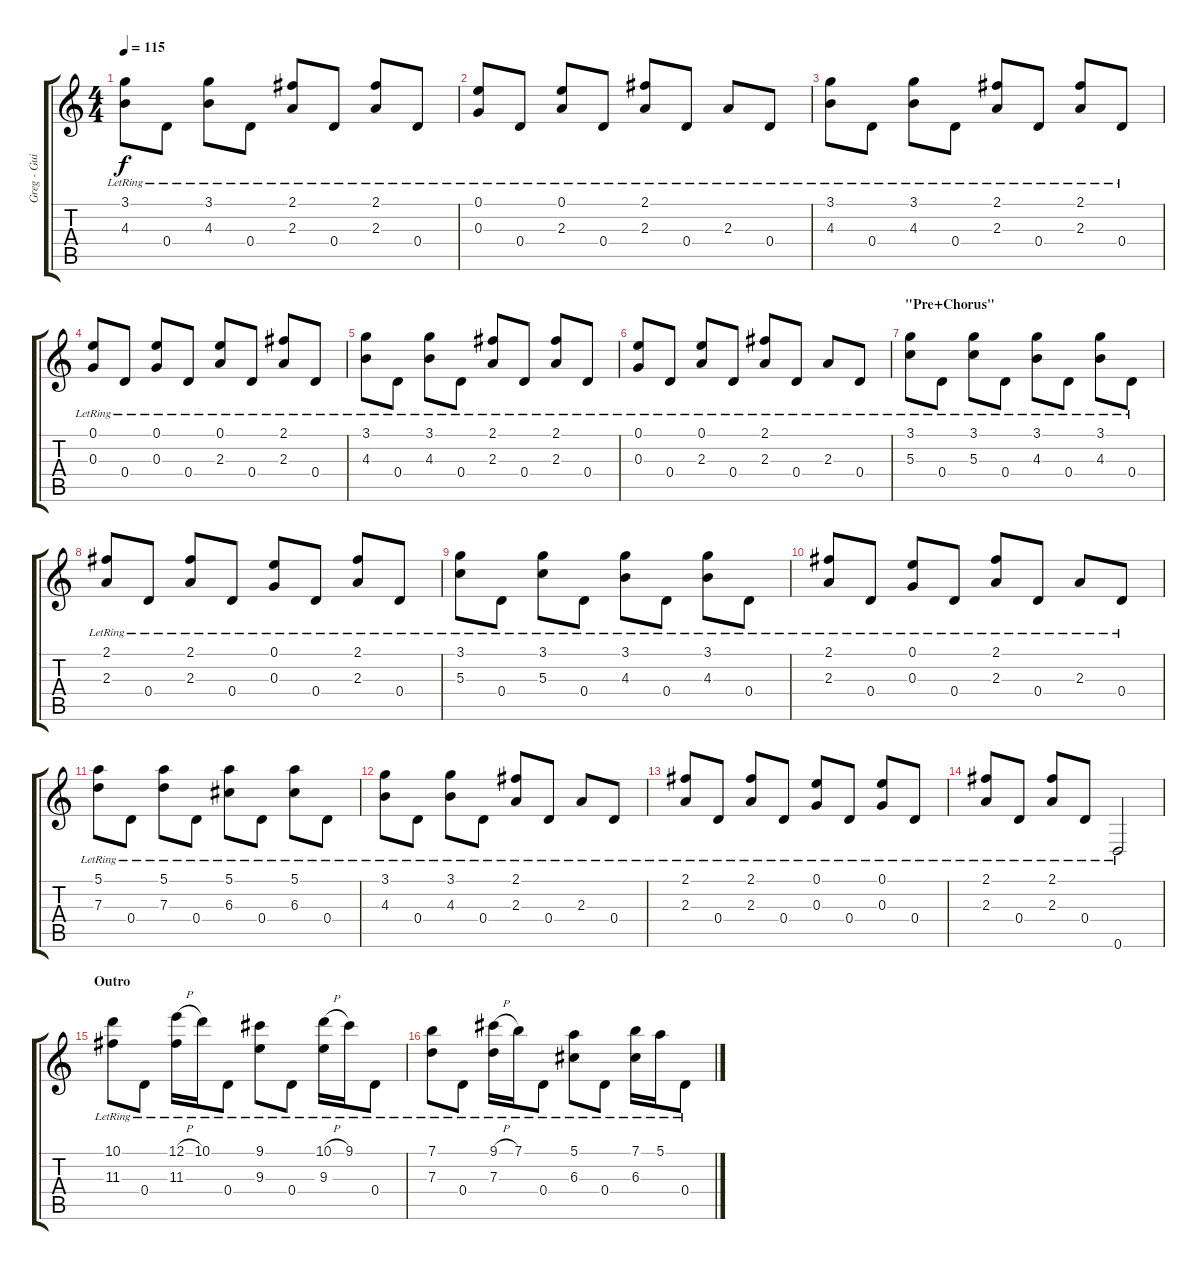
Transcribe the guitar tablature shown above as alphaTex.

\track ("Greg - Guitar 1" "Greg - Gui") {instrument acousticguitarnylon}
\staff {score tabs}
\tuning (E4 B3 G3 D3 A2 D2) {hide}
\ts (4 4)
\tempo 115
\clef g2
\ks c
(3.1{lr} 4.3{lr}).8{dy f} 0.4{lr}.8 (3.1{lr} 4.3{lr}).8 0.4{lr}.8 (2.1{lr} 2.3{lr}).8 0.4{lr}.8 (2.1{lr} 2.3{lr}).8 0.4{lr}.8 |
(0.1{lr} 0.3{lr}).8 0.4{lr}.8 (0.1{lr} 2.3{lr}).8 0.4{lr}.8 (2.1{lr} 2.3{lr}).8 0.4{lr}.8 2.3{lr}.8 0.4{lr}.8 |
(3.1{lr} 4.3{lr}).8 0.4{lr}.8 (3.1{lr} 4.3{lr}).8 0.4{lr}.8 (2.1{lr} 2.3{lr}).8 0.4{lr}.8 (2.1{lr} 2.3{lr}).8 0.4{lr}.8 |
(0.1{lr} 0.3{lr}).8 0.4{lr}.8 (0.1{lr} 0.3{lr}).8 0.4{lr}.8 (0.1{lr} 2.3{lr}).8 0.4{lr}.8 (2.1{lr} 2.3{lr}).8 0.4{lr}.8 |
(3.1{lr} 4.3{lr}).8 0.4{lr}.8 (3.1{lr} 4.3{lr}).8 0.4{lr}.8 (2.1{lr} 2.3{lr}).8 0.4{lr}.8 (2.1{lr} 2.3{lr}).8 0.4{lr}.8 |
(0.1{lr} 0.3{lr}).8 0.4{lr}.8 (0.1{lr} 2.3{lr}).8 0.4{lr}.8 (2.1{lr} 2.3{lr}).8 0.4{lr}.8 2.3{lr}.8 0.4{lr}.8 |
\section ("" "\"Pre+Chorus\"")
(3.1{lr} 5.3{lr}).8 0.4{lr}.8 (3.1{lr} 5.3{lr}).8 0.4{lr}.8 (3.1{lr} 4.3{lr}).8 0.4{lr}.8 (3.1{lr} 4.3{lr}).8 0.4{lr}.8 |
(2.1{lr} 2.3{lr}).8 0.4{lr}.8 (2.1{lr} 2.3{lr}).8 0.4{lr}.8 (0.1{lr} 0.3{lr}).8 0.4{lr}.8 (2.1{lr} 2.3{lr}).8 0.4{lr}.8 |
(3.1{lr} 5.3{lr}).8 0.4{lr}.8 (3.1{lr} 5.3{lr}).8 0.4{lr}.8 (3.1{lr} 4.3{lr}).8 0.4{lr}.8 (3.1{lr} 4.3{lr}).8 0.4{lr}.8 |
(2.1{lr} 2.3{lr}).8 0.4{lr}.8 (0.1{lr} 0.3{lr}).8 0.4{lr}.8 (2.1{lr} 2.3{lr}).8 0.4{lr}.8 2.3{lr}.8 0.4{lr}.8 |
(5.1{lr} 7.3{lr}).8 0.4{lr}.8 (5.1{lr} 7.3{lr}).8 0.4{lr}.8 (5.1{lr} 6.3{lr}).8 0.4{lr}.8 (5.1{lr} 6.3{lr}).8 0.4{lr}.8 |
(3.1{lr} 4.3{lr}).8 0.4{lr}.8 (3.1{lr} 4.3{lr}).8 0.4{lr}.8 (2.1{lr} 2.3{lr}).8 0.4{lr}.8 2.3{lr}.8 0.4{lr}.8 |
(2.1{lr} 2.3{lr}).8 0.4{lr}.8 (2.1{lr} 2.3{lr}).8 0.4{lr}.8 (0.1{lr} 0.3{lr}).8 0.4{lr}.8 (0.1{lr} 0.3{lr}).8 0.4{lr}.8 |
(2.1{lr} 2.3{lr}).8 0.4{lr}.8 (2.1{lr} 2.3{lr}).8 0.4{lr}.8 0.6{lr}.2 |
\section ("" "Outro")
(10.1{lr} 11.3{lr}).8 0.4{lr}.8 (12.1{h lr} 11.3{lr}).16 10.1{lr}.16 0.4{lr}.8 (9.1{lr} 9.3{lr}).8 0.4{lr}.8 (10.1{h lr} 9.3{lr}).16 9.1{lr}.16 0.4{lr}.8 |
(7.1{lr} 7.3{lr}).8 0.4{lr}.8 (9.1{h lr} 7.3{lr}).16 7.1{lr}.16 0.4{lr}.8 (5.1{lr} 6.3{lr}).8 0.4{lr}.8 (7.1{lr} 6.3{lr}).16 5.1{lr}.16 0.4{lr}.8
